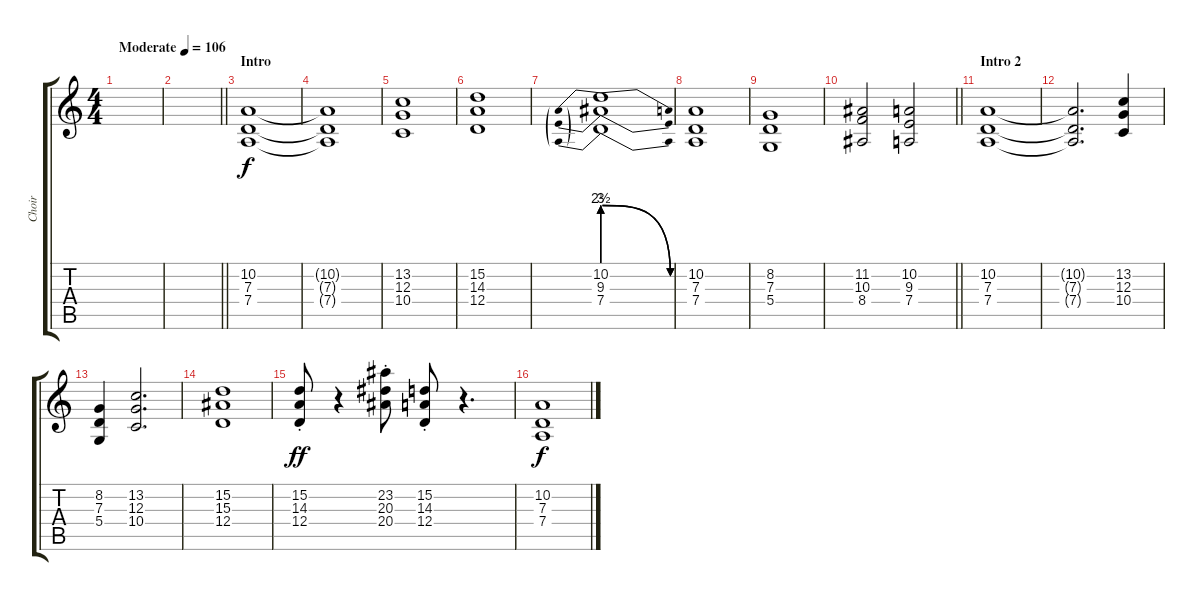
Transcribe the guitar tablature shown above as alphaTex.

\track ("Choir" "Choir") {instrument choiraahs}
\staff {score tabs}
\tuning (E4 B3 G3 D3 A2 E2) {hide}
\ts (4 4)
\tempo (106 "Moderate")
\clef g2
\ks c
|
\barLineRight lightlight
|
\section ("" "Intro")
(10.2 7.3 7.4).1 |
(10.2{t} 7.3{t} 7.4{t}).1 |
(13.2 12.3 10.4).1 |
(15.2 14.3 12.4).1 |
(10.2{be (prebendrelease 0 10 60 0)} 9.3{be (prebendrelease 0 12 60 0)} 7.4{be (prebendrelease 0 10 60 0)}).1 |
(10.2 7.3 7.4).1 |
(8.2 7.3 5.4).1 |
\barLineRight lightlight
(11.2 10.3 8.4).2 (10.2 9.3 7.4).2 |
\section ("" "Intro 2")
(10.2 7.3 7.4).1{volume 11} |
(10.2{t} 7.3{t} 7.4{t}).2{d} (13.2 12.3 10.4).4 |
(8.2 7.3 5.4).4 (13.2 12.3 10.4).2{d} |
(15.2 15.3 12.4).1 |
(15.2{st} 14.3{st} 12.4{st}).8{dy ff} r.4 (23.2{st} 20.3{st} 20.4{st}).8 (15.2{st} 14.3{st} 12.4{st}).8 r.4{d} |
(10.2 7.3 7.4).1{dy f}
